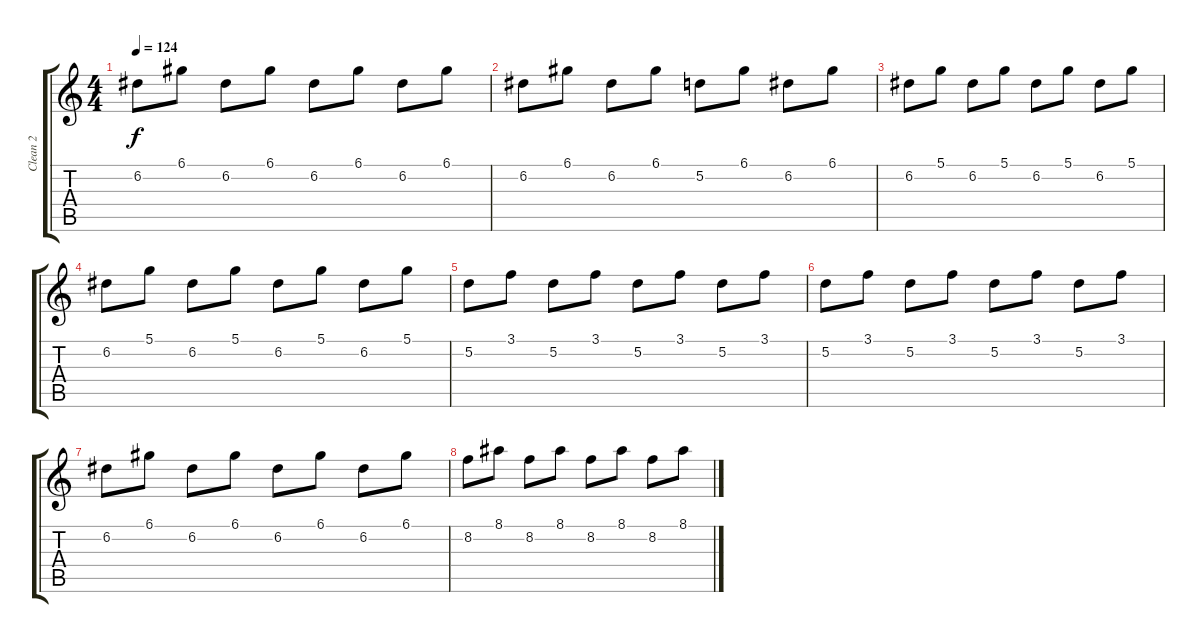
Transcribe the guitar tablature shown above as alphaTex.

\track ("Clean 2" "Clean 2") {instrument electricguitarclean}
\staff {score tabs}
\tuning (D4 A3 F3 C3 G2 C2) {hide}
\ts (4 4)
\tempo 124
\clef g2
\ks c
6.2.8{dy f} 6.1.8 6.2.8 6.1.8 6.2.8 6.1.8 6.2.8 6.1.8 |
6.2.8 6.1.8 6.2.8 6.1.8 5.2.8 6.1.8 6.2.8 6.1.8 |
6.2.8 5.1.8 6.2.8 5.1.8 6.2.8 5.1.8 6.2.8 5.1.8 |
6.2.8 5.1.8 6.2.8 5.1.8 6.2.8 5.1.8 6.2.8 5.1.8 |
5.2.8 3.1.8 5.2.8 3.1.8 5.2.8 3.1.8 5.2.8 3.1.8 |
5.2.8 3.1.8 5.2.8 3.1.8 5.2.8 3.1.8 5.2.8 3.1.8 |
6.2.8 6.1.8 6.2.8 6.1.8 6.2.8 6.1.8 6.2.8 6.1.8 |
8.2.8 8.1.8 8.2.8 8.1.8 8.2.8 8.1.8 8.2.8 8.1.8
